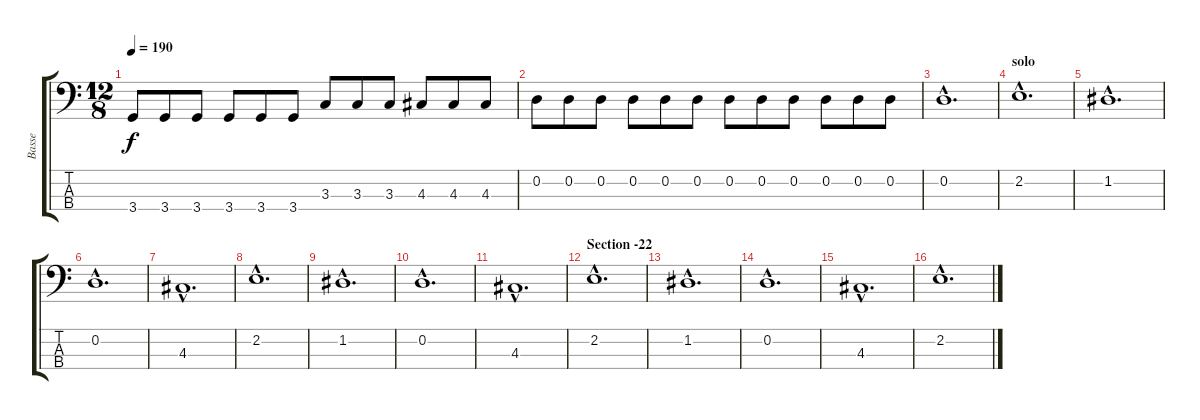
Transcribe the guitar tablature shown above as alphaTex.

\track ("Basse" "Basse") {instrument electricbassfinger}
\staff {score tabs}
\tuning (G2 D2 A1 E1) {hide}
\ts (12 8)
\tempo 190
\clef f4
\ks c
3.4.8{dy f} 3.4.8 3.4.8 3.4.8 3.4.8 3.4.8 3.3.8 3.3.8 3.3.8 4.3.8 4.3.8 4.3.8 |
0.2.8 0.2.8 0.2.8 0.2.8 0.2.8 0.2.8 0.2.8 0.2.8 0.2.8 0.2.8 0.2.8 0.2.8 |
0.2{hac}.1{d} |
\section ("" "solo")
2.2{hac}.1{d} |
1.2{hac}.1{d} |
0.2{hac}.1{d} |
4.3{hac}.1{d} |
2.2{hac}.1{d} |
1.2{hac}.1{d} |
0.2{hac}.1{d} |
4.3{hac}.1{d} |
\section ("" "Section -22")
2.2{hac}.1{d} |
1.2{hac}.1{d} |
0.2{hac}.1{d} |
4.3{hac}.1{d} |
2.2{hac}.1{d}
